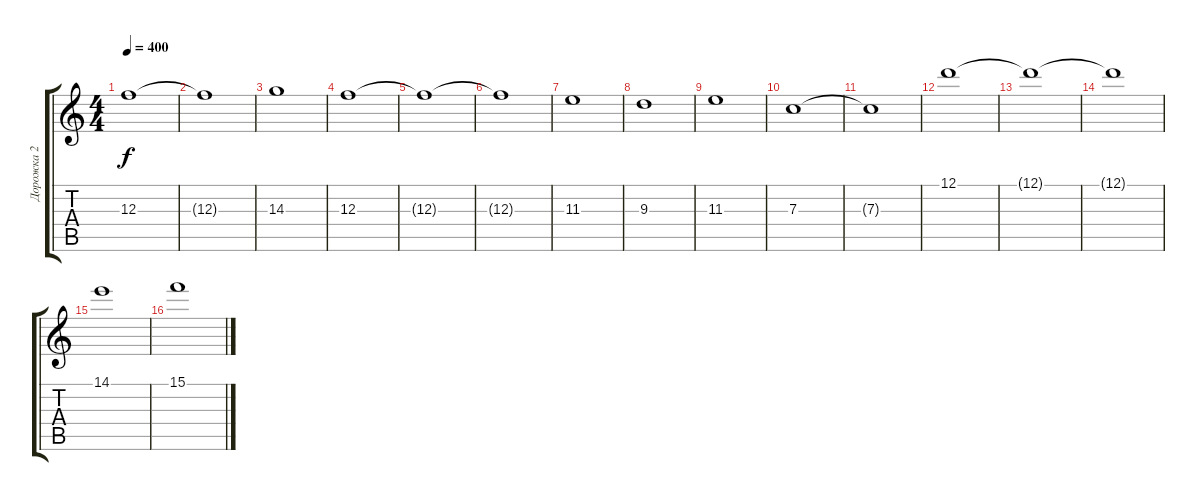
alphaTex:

\track ("Дорожка 2" "Дорожка 2") {instrument overdrivenguitar}
\staff {score tabs}
\tuning (D4 A3 F3 C3 G2 D2) {hide}
\ts (4 4)
\tempo 400
\clef g2
\ks c
12.3{t}.1{dy f} |
12.3{t}.1 |
14.3.1 |
12.3.1 |
12.3{t}.1 |
12.3{t}.1 |
11.3.1 |
9.3.1 |
11.3.1 |
7.3.1 |
7.3{t}.1 |
12.1.1 |
12.1{t}.1 |
12.1{t}.1 |
14.1.1 |
15.1.1
